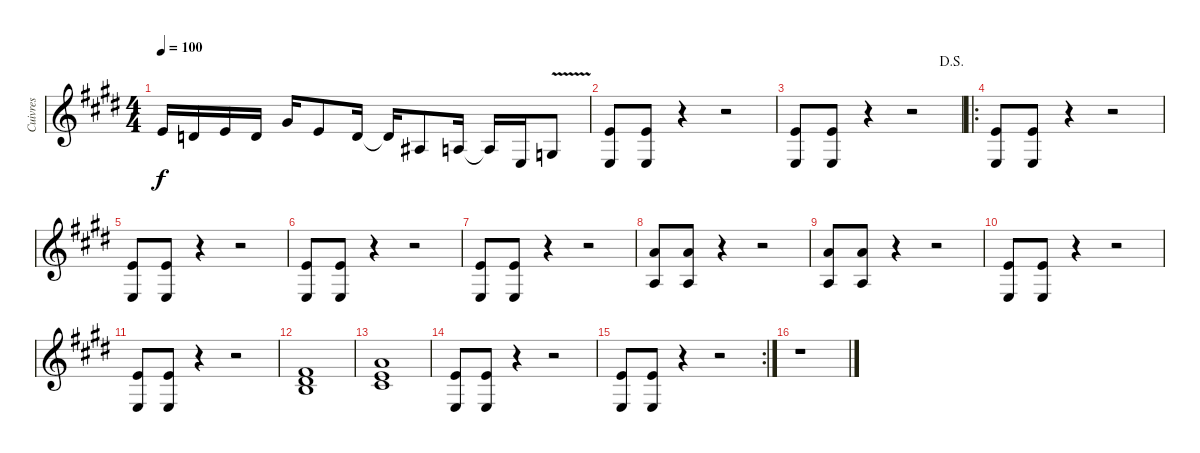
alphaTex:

\track ("Cuivres" "Cuivres") {instrument brasssection}
\staff {score}
\tuning (E4 B3 G3 D3 A2 E2) {hide}
\ts (4 4)
\tempo 100
\clef g2
\ks e
0.1.16{dy f} 3.2.16 0.1.16 3.2.16 4.1.16 0.1.8 3.2.16 3.2{t}.16 3.3.8 2.3.16 2.3{t}.16 2.4.16 0.3{v}.8 |
(0.1 2.4).8 (0.1 2.4).8 r.4 r.2 |
\jump dalsegno
(0.1 2.4).8 (0.1 2.4).8 r.4 r.2 |
\ro
(0.1 2.4).8 (0.1 2.4).8 r.4 r.2 |
(0.1 2.4).8 (0.1 2.4).8 r.4 r.2 |
(0.1 2.4).8 (0.1 2.4).8 r.4 r.2 |
(0.1 2.4).8 (0.1 2.4).8 r.4 r.2 |
(5.1 2.3).8 (5.1 2.3).8 r.4 r.2 |
(5.1 2.3).8 (5.1 2.3).8 r.4 r.2 |
(0.1 2.4).8 (0.1 2.4).8 r.4 r.2 |
(0.1 2.4).8 (0.1 2.4).8 r.4 r.2 |
(2.1 0.2 8.3).1 |
(0.1 2.2 14.3).1 |
(0.1 2.4).8 (0.1 2.4).8 r.4 r.2 |
\rc 2
(0.1 2.4).8 (0.1 2.4).8 r.4 r.2 |
r.1
